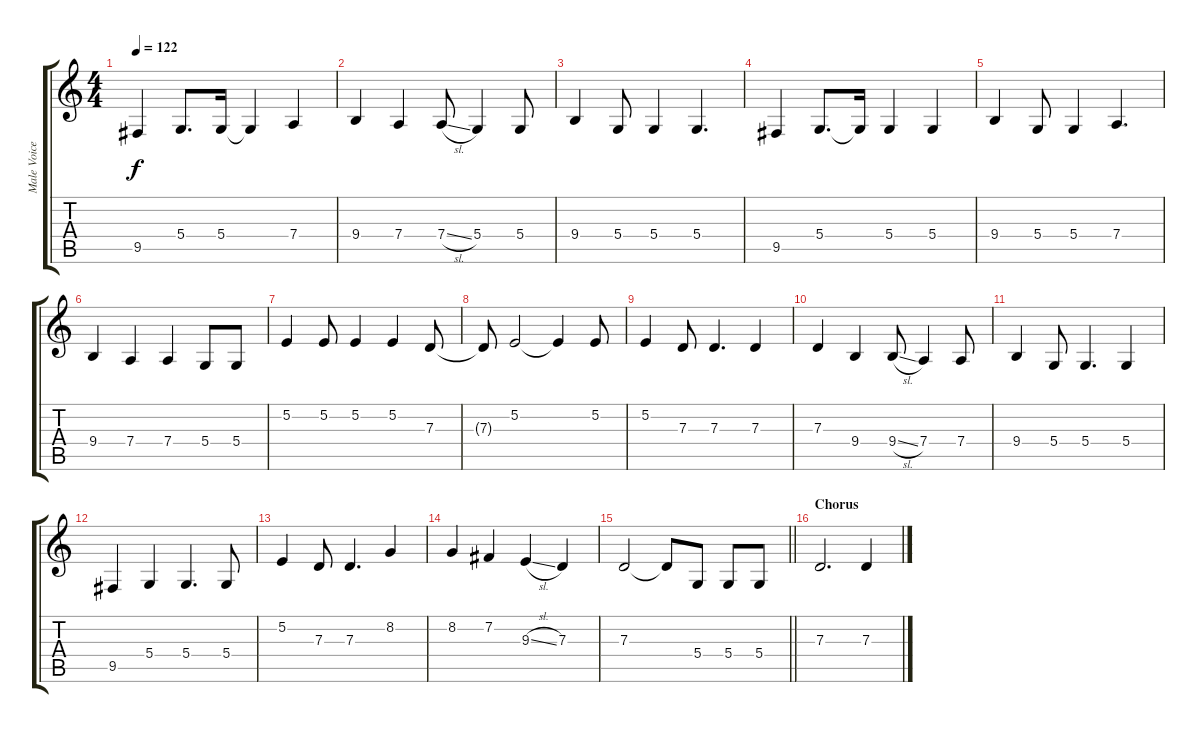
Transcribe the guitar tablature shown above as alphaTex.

\track ("Male Voice" "Male Voice") {instrument cello}
\staff {score tabs}
\tuning (E4 B3 G3 D3 A2 E2) {hide}
\ts (4 4)
\tempo 122
\clef g2
\ks c
9.5.4{dy f} 5.4.8{d} 5.4.16 5.4{t}.4 7.4.4 |
9.4.4 7.4.4 7.4{sl}.8 5.4.4 5.4.8 |
9.4.4 5.4.8 5.4.4 5.4.4{d} |
9.5.4 5.4.8{d} 5.4{t}.16 5.4.4 5.4.4 |
9.4.4 5.4.8 5.4.4 7.4.4{d} |
9.4.4 7.4.4 7.4.4 5.4.8 5.4.8 |
5.2.4 5.2.8 5.2.4 5.2.4 7.3.8 |
7.3{t}.8 5.2.2 5.2{t}.4 5.2.8 |
5.2.4 7.3.8 7.3.4{d} 7.3.4 |
7.3.4 9.4.4 9.4{sl}.8 7.4.4 7.4.8 |
9.4.4 5.4.8 5.4.4{d} 5.4.4 |
9.5.4 5.4.4 5.4.4{d} 5.4.8 |
5.2.4 7.3.8 7.3.4{d} 8.2.4 |
8.2.4 7.2.4 9.3{sl}.4 7.3.4 |
\barLineRight lightlight
7.3.2 7.3{t}.8 5.4.8 5.4.8 5.4.8 |
\section ("" "Chorus")
7.3.2{d} 7.3.4
